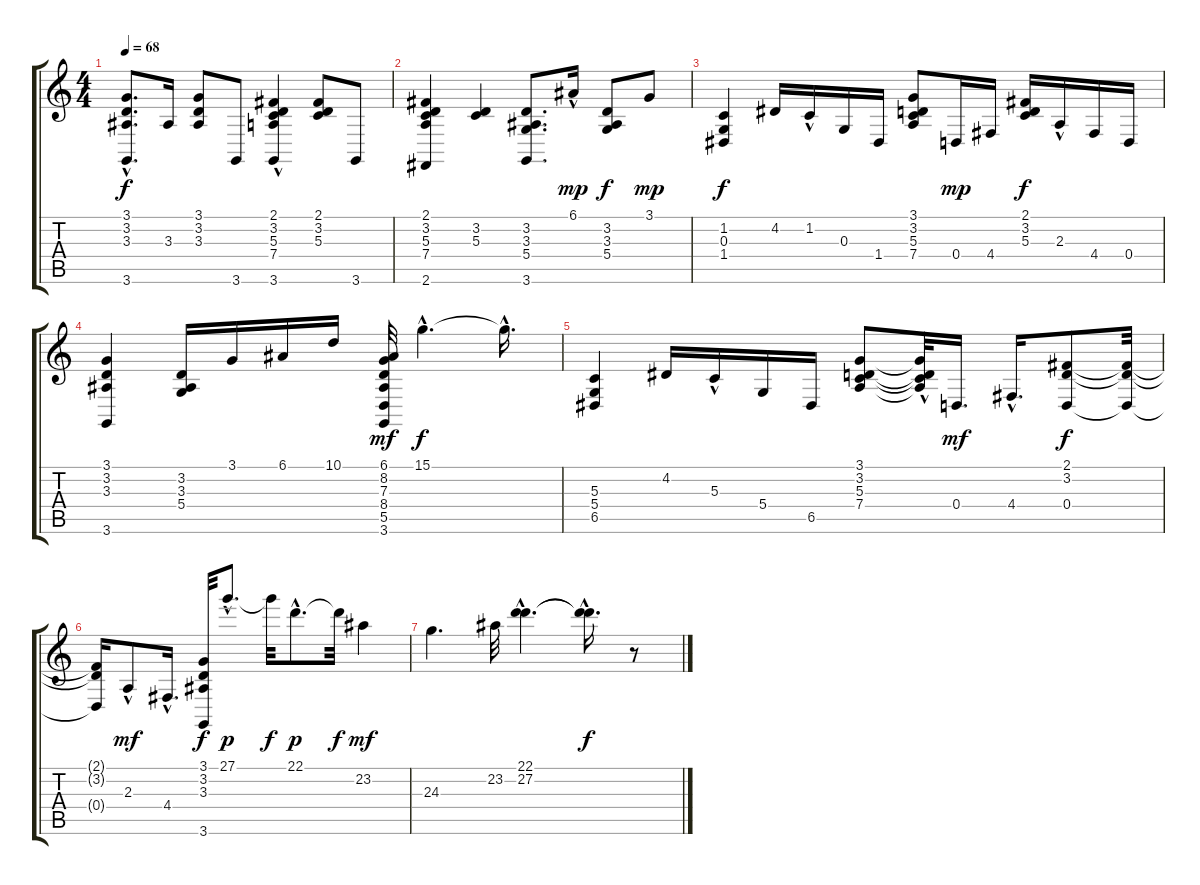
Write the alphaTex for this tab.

\track "" {instrument acousticgrandpiano}
\staff {score tabs}
\tuning (E4 B3 G3 D3 A2 E2) {hide}
\ts (4 4)
\tempo 68
\clef g2
\ks c
(3.1 3.2 3.3{hac} 3.6{hac}).8{d dy f} 3.3.16 (3.1 3.2 3.3).8 3.6.8 (2.1 3.2 5.3 7.4 3.6{hac}).4 (2.1 3.2 5.3).8 3.6.8 |
(2.1 3.2 5.3 7.4 2.6).4 (3.2 5.3).4 (3.2 3.3 5.4 3.6).8{d} 6.1{hac}.16{dy mp} (3.2 3.3 5.4).8{dy f} 3.1.8{dy mp} |
(1.2 0.3 1.4).4{dy f} 4.2.16 1.2{hac}.16 0.3.16 1.4.16 (3.1 3.2 5.3 7.4).8 0.4.16{dy mp} 4.4.16 (2.1 3.2 5.3).16{dy f} 2.3{hac}.16 4.4.16 0.4.16 |
(3.1 3.2 3.3 3.6).4 (3.2 3.3 5.4).16 3.1.16 6.1.16 10.1.16 (6.1 8.2 7.3 8.4 5.5 3.6).32{dy mf} 15.1{hac}.4{d dy f} 15.1{hac t}.16{d} |
(5.3 5.4 6.5).4 4.2.16 5.3{hac}.16 5.4.16 6.5.16 (3.1 3.2 5.3 7.4).8 (3.1{hac t} 3.2{hac t} 5.3{hac t} 7.4{hac t}).32 0.4.16{d dy mf} 4.4{hac}.16{d} (2.1 3.2 0.4).8{dy f} (2.1{t} 3.2{t} 0.4{t}).32 |
(2.1{t} 3.2{t} 0.4{t}).16 2.3{hac}.8{dy mf} 4.4{hac}.16{d} (3.1 3.2 3.3 3.6).32{dy f} 27.1{hac}.8{d dy p} 27.1{t}.32{dy f} 22.1{hac}.8{d dy p} 22.1{t}.32{dy f} 23.2.4{dy mf} |
24.3.4{d} 23.2.32 (22.1{hac} 27.2{hac}).4{d} (22.1{hac t} 27.2{hac t}).16{d dy f} r.8
